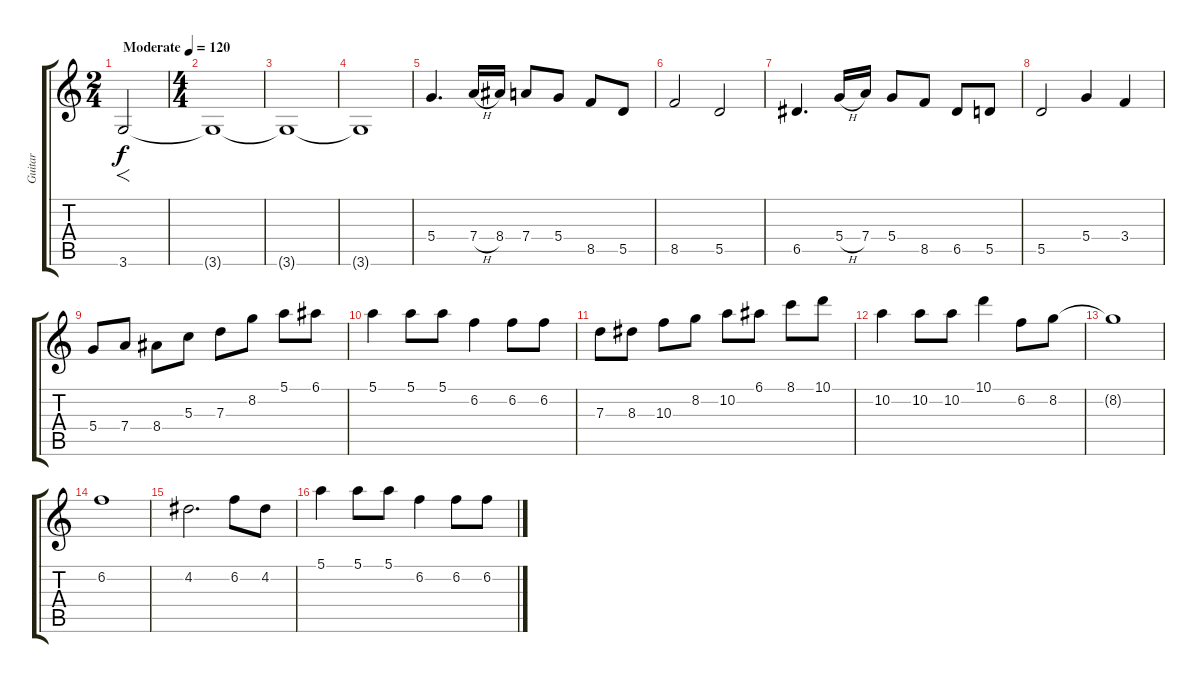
\track ("Guitar" "Guitar") {instrument acousticguitarnylon}
\staff {score tabs}
\tuning (E4 B3 G3 D3 A2 E2) {hide}
\ts (2 4)
\tempo (120 "Moderate")
\clef g2
\ks c
3.6.2{f dy f instrument acousticguitarnylon} |
\ts (4 4)
3.6{t}.1 |
3.6{t}.1 |
3.6{t}.1 |
5.4.4{d} 7.4{h}.16 8.4.16 7.4.8 5.4.8 8.5.8 5.5.8 |
8.5.2 5.5.2 |
6.5.4{d} 5.4{h}.16 7.4.16 5.4.8 8.5.8 6.5.8 5.5.8 |
5.5.2 5.4.4 3.4.4 |
5.4.8 7.4.8 8.4.8 5.3.8 7.3.8 8.2.8 5.1.8 6.1.8 |
5.1.4 5.1.8 5.1.8 6.2.4 6.2.8 6.2.8 |
7.3.8 8.3.8 10.3.8 8.2.8 10.2.8 6.1.8 8.1.8 10.1.8 |
10.2.4 10.2.8 10.2.8 10.1.4 6.2.8 8.2.8 |
8.2{t}.1 |
6.2.1 |
4.2.2{d} 6.2.8 4.2.8 |
5.1.4 5.1.8 5.1.8 6.2.4 6.2.8 6.2.8
